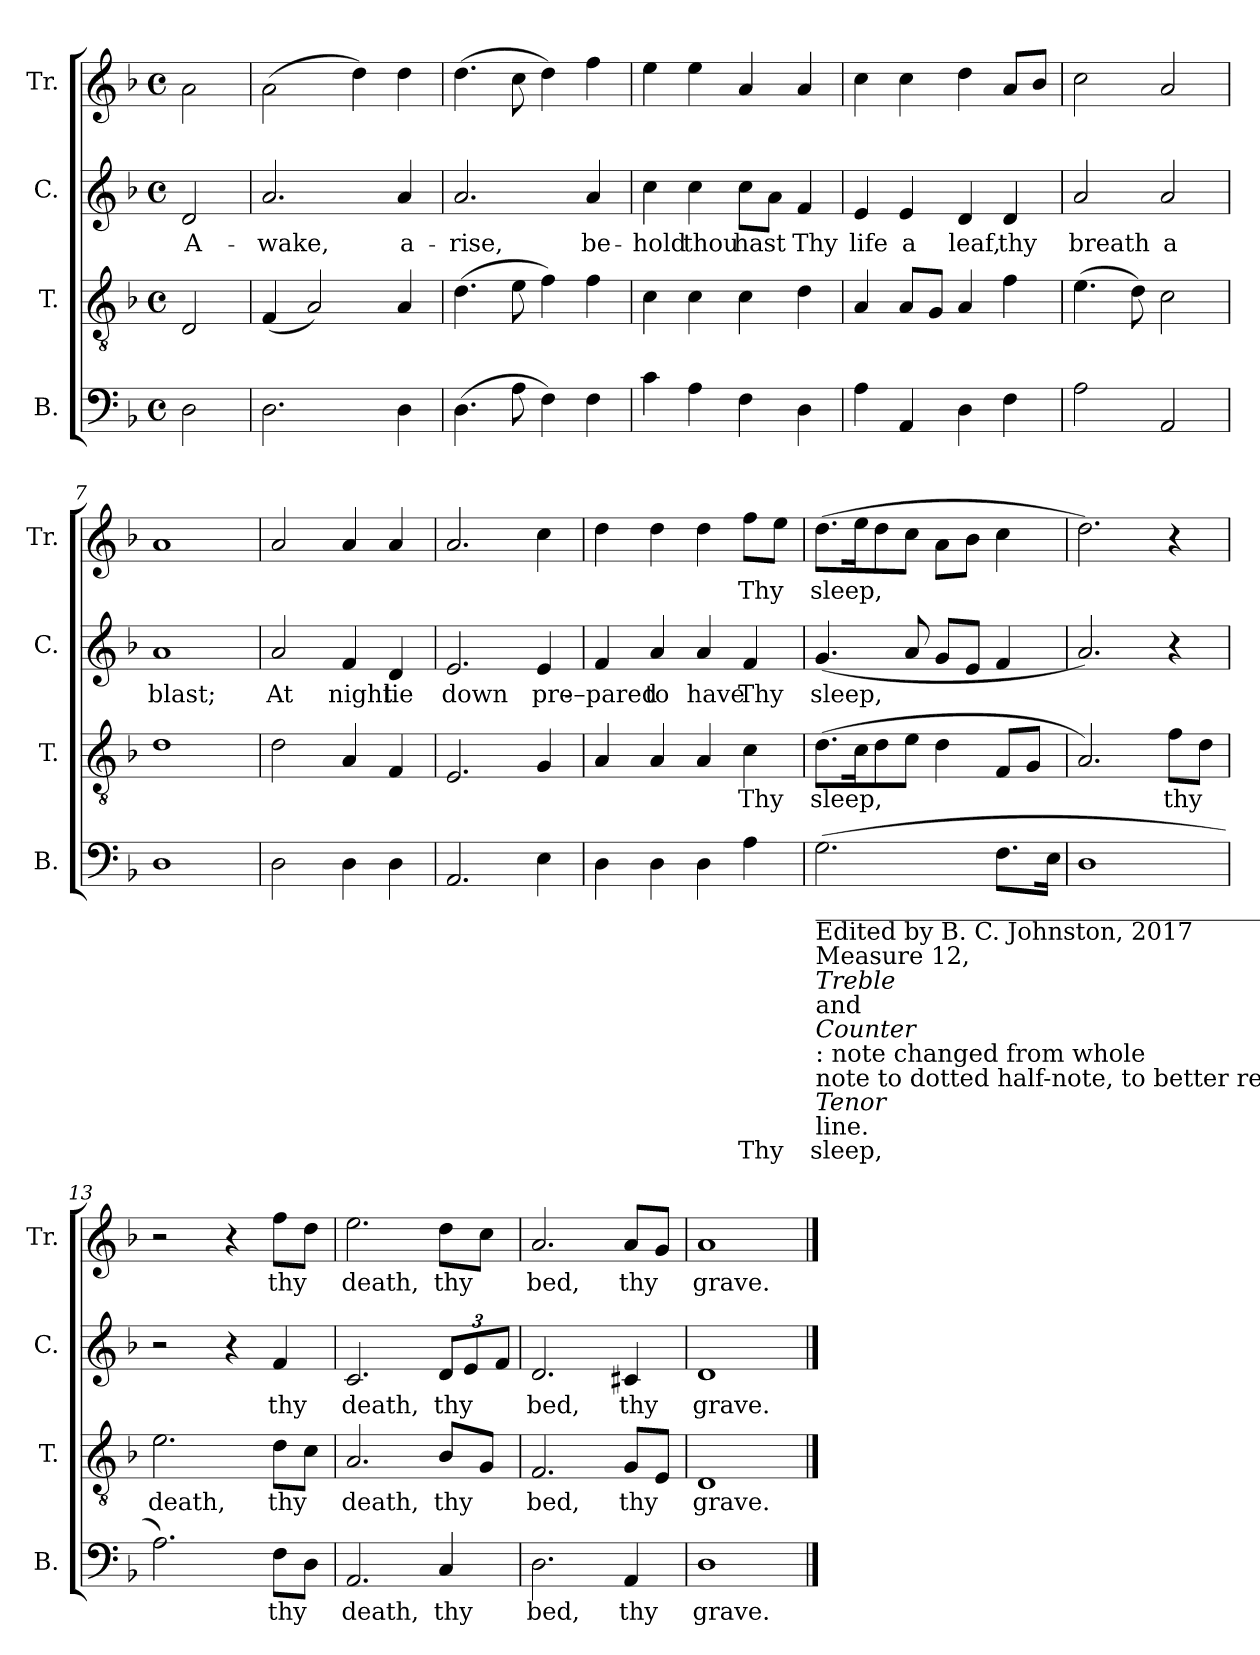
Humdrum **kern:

**kern	**text	**kern	**text	**kern	**text	**kern	**text
*part4	*part4	*part3	*part3	*part2	*part2	*part1	*part1
*staff4	*staff4	*staff3	*staff3	*staff2	*staff2	*staff1	*staff1
*I"B.	*	*I"T.	*	*I"C.	*	*I"Tr.	*
*I'B.	*	*I'T.	*	*I'C.	*	*I'Tr.	*
*clefF4	*	*clefGv2	*	*clefG2	*	*clefG2	*
*k[b-]	*	*k[b-]	*	*k[b-]	*	*k[b-]	*
*M4/4	*	*M4/4	*	*M4/4	*	*M4/4	*
*met(c)	*	*met(c)	*	*met(c)	*	*met(c)	*
*MM120	*	*MM120	*	*MM120	*	*MM120	*
=1	=1	=1	=1	=1	=1	=1	=1
2D\	.	2D/	.	2d/	A-	2a\	.
=2	=2	=2	=2	=2	=2	=2	=2
2.D\	.	(4F/	.	2.a/	-wake,	(2a\	.
.	.	2A/)	.	.	.	.	.
.	.	.	.	.	.	4dd\)	.
4D\	.	4A/	.	4a/	a-	4dd\	.
=3	=3	=3	=3	=3	=3	=3	=3
(4.D\	.	(4.d\	.	2.a/	-rise,	(4.dd\	.
8A\	.	8e\	.	.	.	8cc\	.
4F\)	.	4f\)	.	.	.	4dd\)	.
4F\	.	4f\	.	4a/	be-	4ff\	.
=4	=4	=4	=4	=4	=4	=4	=4
4c\	.	4c\	.	4cc\	-hold	4ee\	.
4A\	.	4c\	.	4cc\	thou	4ee\	.
4F\	.	4c\	.	8cc\L	hast	4a/	.
.	.	.	.	8a\J	.	.	.
4D\	.	4d\	.	4f/	Thy	4a/	.
=5	=5	=5	=5	=5	=5	=5	=5
4A\	.	4A/	.	4e/	life	4cc\	.
4AA/	.	8A/L	.	4e/	a	4cc\	.
.	.	8G/J	.	.	.	.	.
4D\	.	4A/	.	4d/	leaf,	4dd\	.
4F\	.	4f\	.	4d/	thy	8a/L	.
.	.	.	.	.	.	8b-/J	.
=6	=6	=6	=6	=6	=6	=6	=6
2A\	.	(4.e\	.	2a/	breath	2cc\	.
.	.	8d\)	.	.	.	.	.
2AA/	.	2c\	.	2a/	a	2a/	.
=7	=7	=7	=7	=7	=7	=7	=7
1D	.	1d	.	1a	blast;	1a	.
=8	=8	=8	=8	=8	=8	=8	=8
2D\	.	2d\	.	2a/	At	2a/	.
4D\	.	4A/	.	4f/	night	4a/	.
4D\	.	4F/	.	4d/	lie	4a/	.
=9	=9	=9	=9	=9	=9	=9	=9
2.AA/	.	2.E/	.	2.e/	down	2.a/	.
4E\	.	4G/	.	4e/	pre-	4cc\	.
!!LO:LB:g=z
=10	=10	=10	=10	=10	=10	=10	=10
4D\	.	4A/	.	4f/	-–pared	4dd\	.
4D\	.	4A/	.	4a/	to	4dd\	.
4D\	.	4A/	.	4a/	have	4dd\	.
4A\	Thy	4c\	Thy	4f/	Thy	8ff\L	Thy
.	.	.	.	.	.	8ee\J	.
=11	=11	=11	=11	=11	=11	=11	=11
!LO:TX:b:t=____________________________________________	!	!	!	!	!	!	!
!LO:TX:b:t=Edited by B. C. Johnston, 2017	!	!	!	!	!	!	!
!LO:TX:b:t=Measure 12,	!	!	!	!	!	!	!
!LO:TX:b:i:t=Treble	!	!	!	!	!	!	!
!LO:TX:b:t=and	!	!	!	!	!	!	!
!LO:TX:b:i:t=Counter	!	!	!	!	!	!	!
!LO:TX:b:t=&colon; note changed from whole	!	!	!	!	!	!	!
!LO:TX:b:t=note to dotted half-note, to better reveal the	!	!	!	!	!	!	!
!LO:TX:b:i:t=Tenor	!	!	!	!	!	!	!
!LO:TX:b:t=line.	!	!	!	!	!	!	!
(2.G\	sleep,	(8.d\L	sleep,	(4.g/	sleep,	(8.dd\L	sleep,
.	.	16c\K	.	.	.	16ee\K	.
.	.	8d\	.	.	.	8dd\	.
.	.	8e\J	.	8a/	.	8cc\J	.
.	.	4d\	.	8g/L	.	8a\L	.
.	.	.	.	8e/J	.	8b-\J	.
8.F\L	.	8F/L	.	4f/	.	4cc\	.
.	.	8G/J	.	.	.	.	.
16E\Jk	.	.	.	.	.	.	.
=12	=12	=12	=12	=12	=12	=12	=12
1D	.	2.A/)	.	2.a/)	.	2.dd\)	.
.	.	8f\L	thy	4r	.	4r	.
.	.	8d\J	.	.	.	.	.
=13	=13	=13	=13	=13	=13	=13	=13
2.A\)	.	2.e\	death,	2r	.	2r	.
.	.	.	.	4r	.	4r	.
8F\L	thy	8d\L	thy	4f/	thy	8ff\L	thy
8D\J	.	8c\J	.	.	.	8dd\J	.
=14	=14	=14	=14	=14	=14	=14	=14
2.AA/	death,	2.A/	death,	2.c/	death,	2.ee\	death,
*	*	*	*	*Xbrackettup	*	*	*
4C/	thy	8B-/L	thy	12d/L	thy	8dd\L	thy
.	.	.	.	12e/	.	.	.
.	.	8G/J	.	.	.	8cc\J	.
.	.	.	.	12f/J	.	.	.
=15	=15	=15	=15	=15	=15	=15	=15
2.D\	bed,	2.F/	bed,	2.d/	bed,	2.a/	bed,
4AA/	thy	8G/L	thy	4c#X/	thy	8a/L	thy
.	.	8E/J	.	.	.	8g/J	.
=16	=16	=16	=16	=16	=16	=16	=16
1D	grave.	1D	grave.	1d	grave.	1a	grave.
==	==	==	==	==	==	==	==
*-	*-	*-	*-	*-	*-	*-	*-
